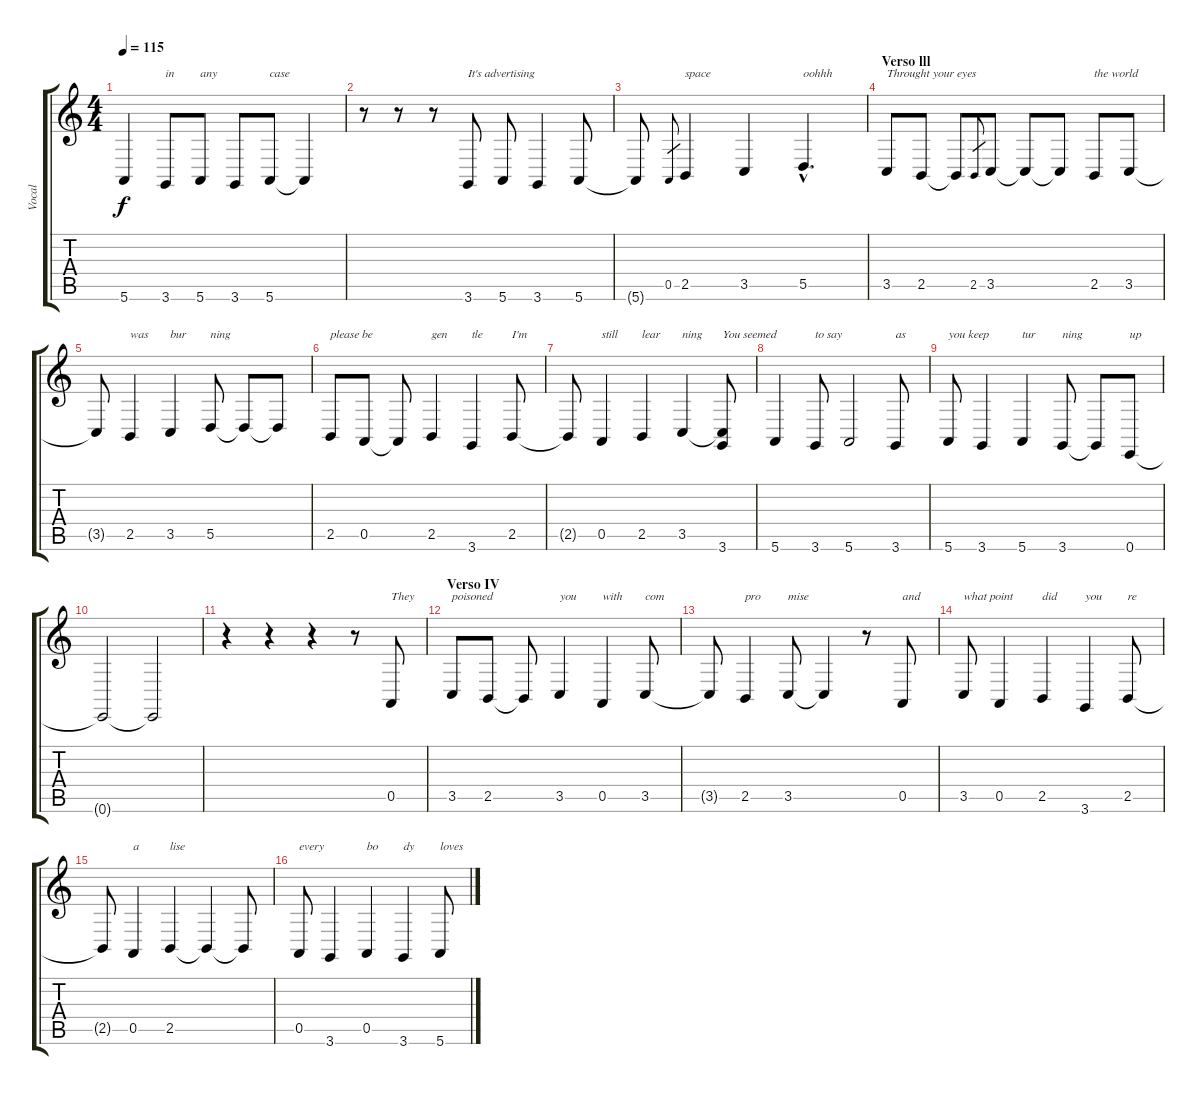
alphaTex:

\track ("Vocal" "Vocal") {instrument acousticgrandpiano}
\staff {score tabs}
\tuning (E4 B3 G3 D3 A2 E2) {hide}
\ts (4 4)
\tempo 115
\clef g2
\ks c
5.6{t}.4{dy f} 3.6.8{txt "in "} 5.6.8{txt "any"} 3.6.8 5.6.8{txt "case"} 5.6{t}.4 |
r.8 r.8 r.8 3.6.8{txt "It's advertising"} 5.6.8 3.6.4 5.6.8 |
5.6{t}.8 0.5.8{gr} 2.5.4{txt "space"} 3.5.4 5.5{hac}.4{d txt "oohhh"} |
\section ("" "Verso lll")
3.5.8{txt "Throught your eyes"} 2.5.8 2.5{t}.8 2.5.8{gr} 3.5.8 3.5{t}.8 3.5{t}.8 2.5.8{txt "the world"} 3.5.8 |
3.5{t}.8 2.5.4{txt "was"} 3.5.4{txt "bur"} 5.5.8{txt "ning"} 5.5{t}.8 5.5{t}.8 |
2.5.8{txt "please be"} 0.5.8 0.5{t}.8 2.5.4{txt "gen"} 3.6.4{txt "tle"} 2.5.8{txt "I'm"} |
2.5{t}.8 0.5.4{txt "still"} 2.5.4{txt "lear"} 3.5.4{txt "ning"} (3.5{t} 3.6).8{txt "You seemed"} |
5.6.4 3.6.8{txt "to say"} 5.6.2 3.6.8{txt "as "} |
5.6.8{txt "you keep"} 3.6.4 5.6.4{txt "tur"} 3.6.8{txt "ning"} 3.6{t}.8 0.6.8{txt "up"} |
0.6{t}.2 0.6{t}.2 |
r.4 r.4 r.4 r.8 0.5.8{txt "They "} |
\section ("" "Verso IV")
3.5.8{txt "poisoned"} 2.5.8 2.5{t}.8 3.5.4{txt "you"} 0.5.4{txt "with"} 3.5.8{txt "com"} |
3.5{t}.8 2.5.4{txt "pro"} 3.5.8{txt "mise"} 3.5{t}.4 r.8 0.5.8{txt "and"} |
3.5.8{txt "what point"} 0.5.4 2.5.4{txt "did"} 3.6.4{txt "you"} 2.5.8{txt "re"} |
2.5{t}.8 0.5.4{txt "a"} 2.5.4{txt "lise"} 2.5{t}.4 2.5{t}.8 |
0.5.8{txt "every"} 3.6.4 0.5.4{txt "bo"} 3.6.4{txt "dy"} 5.6.8{txt "loves"}
